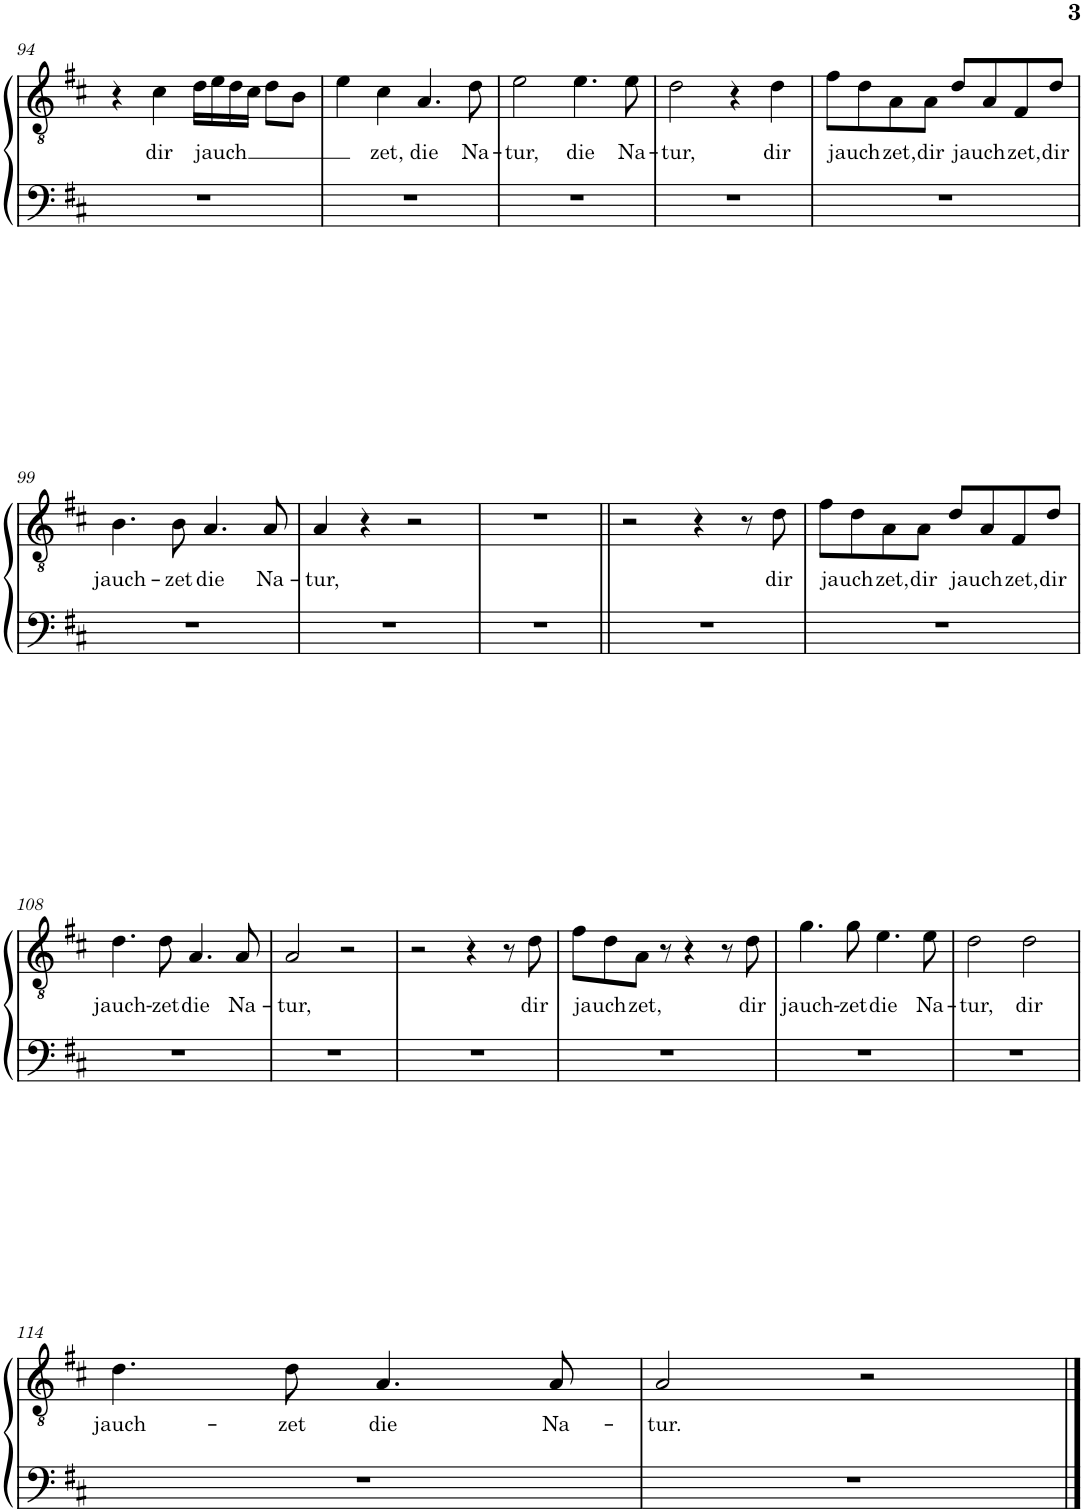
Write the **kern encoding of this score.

**kern	**kern	**text
*part1	*part1	*part1
*staff2	*staff1	*staff1
*I"Piano	*	*
*I'Pno.	*	*
!!LO:PB:g=z
*clefF4	*clefGv2	*
*k[f#c#]	*k[f#c#]	*
*M4/4	*M4/4	*
*met(c)	*met(c)	*
=94	=94	=94
1r	4r	.
!	!	!LO:LY:b
.	4c#\	dir
!	!	!LO:LY:b
.	16d\LL	jauch
.	16e\	.
.	16d\	.
.	16c#\JJ	.
.	8d\L	.
.	8B\J	.
=95	=95	=95
1r	4e\	.
!	!	!LO:LY:b
.	4c#\	zet,
!	!	!LO:LY:b
.	4.A/	die
!	!	!LO:LY:b
.	8d\	Na-
=96	=96	=96
!	!	!LO:LY:b
1r	2e\	-tur,
!	!	!LO:LY:b
.	4.e\	die
!	!	!LO:LY:b
.	8e\	Na-
=97	=97	=97
!	!	!LO:LY:b
1r	2d\	-tur,
.	4r	.
!	!	!LO:LY:b
.	4d\	dir
=98	=98	=98
!	!	!LO:LY:b
1r	8f#\L	jauch
.	8d\	.
!	!	!LO:LY:b
.	8A\	zet,
!	!	!LO:LY:b
.	8A\J	dir
!	!	!LO:LY:b
.	8d/L	jauch
.	8A/	.
!	!	!LO:LY:b
.	8F#/	zet,
!	!	!LO:LY:b
.	8d/J	dir
!!LO:LB:g=z
=99	=99	=99
!	!	!LO:LY:b
1r	4.B\	jauch-
!	!	!LO:LY:b
.	8B\	-zet
!	!	!LO:LY:b
.	4.A/	die
!	!	!LO:LY:b
.	8A/	Na-
=100	=100	=100
!	!	!LO:LY:b
1r	4A/	-tur,
.	4r	.
.	2r	.
=101	=101	=101
1r	1r	.
=106||	=106||	=106||
1r	2r	.
.	4r	.
.	8r	.
!	!	!LO:LY:b
.	8d\	dir
=107	=107	=107
!	!	!LO:LY:b
1r	8f#\L	jauch
.	8d\	.
!	!	!LO:LY:b
.	8A\	zet,
!	!	!LO:LY:b
.	8A\J	dir
!	!	!LO:LY:b
.	8d/L	jauch
.	8A/	.
!	!	!LO:LY:b
.	8F#/	zet,
!	!	!LO:LY:b
.	8d/J	dir
!!LO:LB:g=z
=108	=108	=108
!	!	!LO:LY:b
1r	4.d\	jauch-
!	!	!LO:LY:b
.	8d\	-zet
!	!	!LO:LY:b
.	4.A/	die
!	!	!LO:LY:b
.	8A/	Na-
=109	=109	=109
!	!	!LO:LY:b
1r	2A/	-tur,
.	2r	.
=110	=110	=110
1r	2r	.
.	4r	.
.	8r	.
!	!	!LO:LY:b
.	8d\	dir
=111	=111	=111
!	!	!LO:LY:b
1r	8f#\L	jauch
.	8d\	.
!	!	!LO:LY:b
.	8A\J	zet,
.	8r	.
.	4r	.
.	8r	.
!	!	!LO:LY:b
.	8d\	dir
=112	=112	=112
!	!	!LO:LY:b
1r	4.g\	jauch-
!	!	!LO:LY:b
.	8g\	-zet
!	!	!LO:LY:b
.	4.e\	die
!	!	!LO:LY:b
.	8e\	Na-
=113	=113	=113
!	!	!LO:LY:b
1r	2d\	-tur,
!	!	!LO:LY:b
.	2d\	dir
!!LO:LB:g=z
=114	=114	=114
!	!	!LO:LY:b
1r	4.d\	jauch-
!	!	!LO:LY:b
.	8d\	-zet
!	!	!LO:LY:b
.	4.A/	die
!	!	!LO:LY:b
.	8A/	Na-
=115	=115	=115
!	!	!LO:LY:b
1r	2A/	-tur.
.	2r	.
==	==	==
*-	*-	*-
